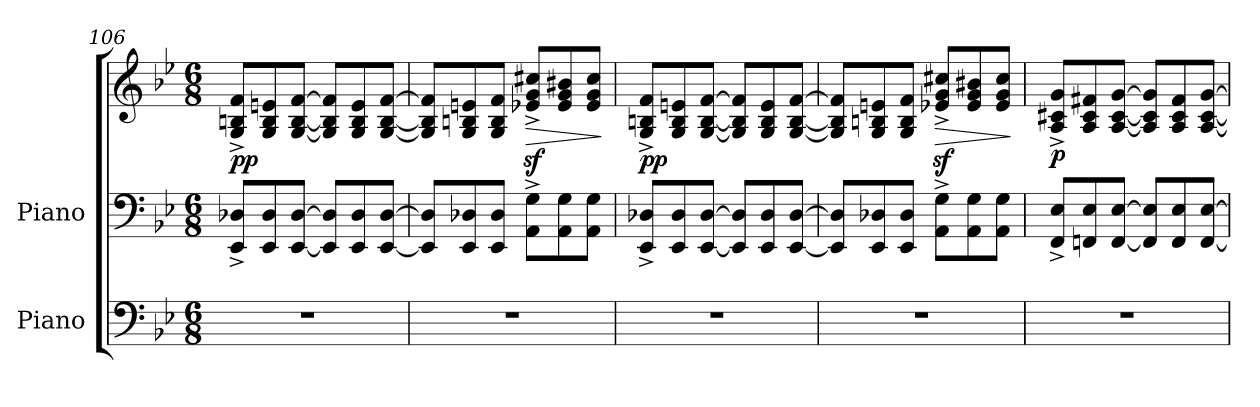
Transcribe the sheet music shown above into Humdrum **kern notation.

**kern	**kern	**kern	**dynam
*part2	*part1	*part1	*part1
*staff3	*staff2	*staff1	*staff1/2
*I"Piano	*I"Piano	*	*
*I'Pno	*I'Pno	*	*
!!LO:LB:g=z
*clefF4	*clefF4	*clefG2	*
*k[b-e-]	*k[b-e-]	*k[b-e-]	*
*M6/8	*M6/8	*M6/8	*
=106	=106	=106	=106
!	!	!	!LO:DY:b
2.r	8EE-/^ 8D-X/^L	8G/^ 8Bn/^ 8f/^L	pp
.	8EE-i/ 8D-/	8G/ 8B/ 8en/	.
.	[8EE-/ [8D-/J	[8G/ [8B/ [8f/J	.
.	8EE-/] 8D-/]L	8G/] 8B/] 8f/]L	.
.	8EE-/ 8D-/	8G/ 8B/ 8e/	.
.	[8EE-/ [8D-/J	[8G/ [8B/ [8f/J	.
=107	=107	=107	=107
2.r	8EE-/] 8D-/]L	8G/] 8B/] 8f/]L	.
.	8EE-i/ 8D-X/	8G/ 8Bn/ 8en/	.
.	8EE-/ 8D-/J	8G/ 8B/ 8f/J	.
!	!	!	!LO:HP:b
.	8AA\^ 8G\^L	8e-X/z<^ 8g/z<^ 8cc#X/z<^L	>
.	8AA\ 8G\	8e-/ 8g/ 8b#X/	.
.	8AA\ 8G\J	8e-/ 8g/ 8cc#/J	.
.	.	.	]
=108	=108	=108	=108
!	!	!	!LO:DY:b
2.r	8EE-/^ 8D-X/^L	8G/^ 8Bn/^ 8f/^L	pp
.	8EE-i/ 8D-/	8G/ 8B/ 8en/	.
.	[8EE-/ [8D-/J	[8G/ [8B/ [8f/J	.
.	8EE-/] 8D-/]L	8G/] 8B/] 8f/]L	.
.	8EE-/ 8D-/	8G/ 8B/ 8e/	.
.	[8EE-/ [8D-/J	[8G/ [8B/ [8f/J	.
=109	=109	=109	=109
2.r	8EE-/] 8D-/]L	8G/] 8B/] 8f/]L	.
.	8EE-i/ 8D-X/	8G/ 8Bn/ 8en/	.
.	8EE-/ 8D-/J	8G/ 8B/ 8f/J	.
!	!	!	!LO:HP:b
.	8AA\^ 8G\^L	8e-X/z<^ 8g/z<^ 8cc#X/z<^L	>
.	8AA\ 8G\	8e-/ 8g/ 8b#X/	.
.	8AA\ 8G\J	8e-/ 8g/ 8cc#/J	.
.	.	.	]
!!LO:LB:g=z
=110	=110	=110	=110
!	!	!	!LO:DY:b
2.r	8FF/^ 8E-/^L	8A/^ 8c#X/^ 8g/^L	p
.	8FFni/ 8E-/	8A/ 8c#/ 8f#X/	.
.	[8FF/ [8E-/J	[8A/ [8c#/ [8g/J	.
.	8FF/] 8E-/]L	8A/] 8c#/] 8g/]L	.
.	8FF/ 8E-/	8A/ 8c#/ 8f#/	.
.	[8FF/ [8E-/J	[8A/ [8c#/ [8g/J	.
=	=	=	=
*-	*-	*-	*-
